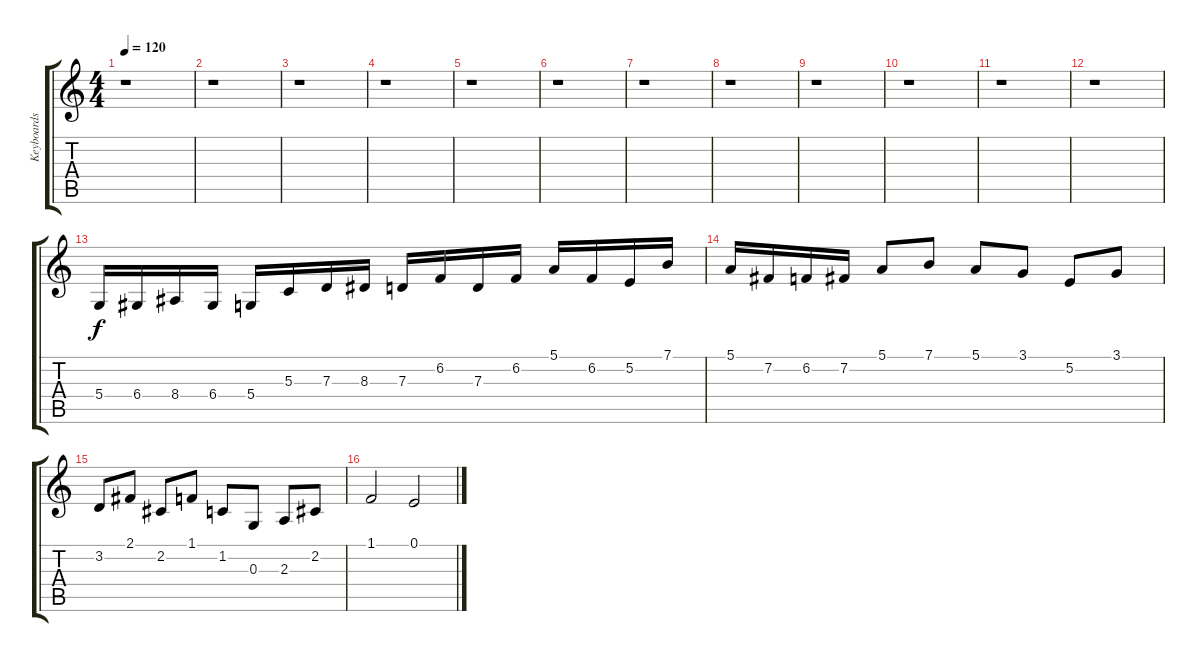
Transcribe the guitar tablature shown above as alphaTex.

\track ("Keyboards (Josh)" "Keyboards ") {instrument acousticgrandpiano}
\staff {score tabs}
\tuning (E4 B3 G3 D3 A2 E2) {hide}
\ts (4 4)
\tempo 120
\clef g2
\ks c
r.1{dy f} |
r.1 |
r.1 |
r.1 |
r.1 |
r.1 |
r.1 |
r.1 |
r.1 |
r.1 |
r.1 |
r.1 |
5.4.16 6.4.16 8.4.16 6.4.16 5.4.16 5.3.16 7.3.16 8.3.16 7.3.16 6.2.16 7.3.16 6.2.16 5.1.16 6.2.16 5.2.16 7.1.16 |
5.1.16 7.2.16 6.2.16 7.2.16 5.1.8 7.1.8 5.1.8 3.1.8 5.2.8 3.1.8 |
3.2.8 2.1.8 2.2.8 1.1.8 1.2.8 0.3.8 2.3.8 2.2.8 |
1.1.2 0.1.2
